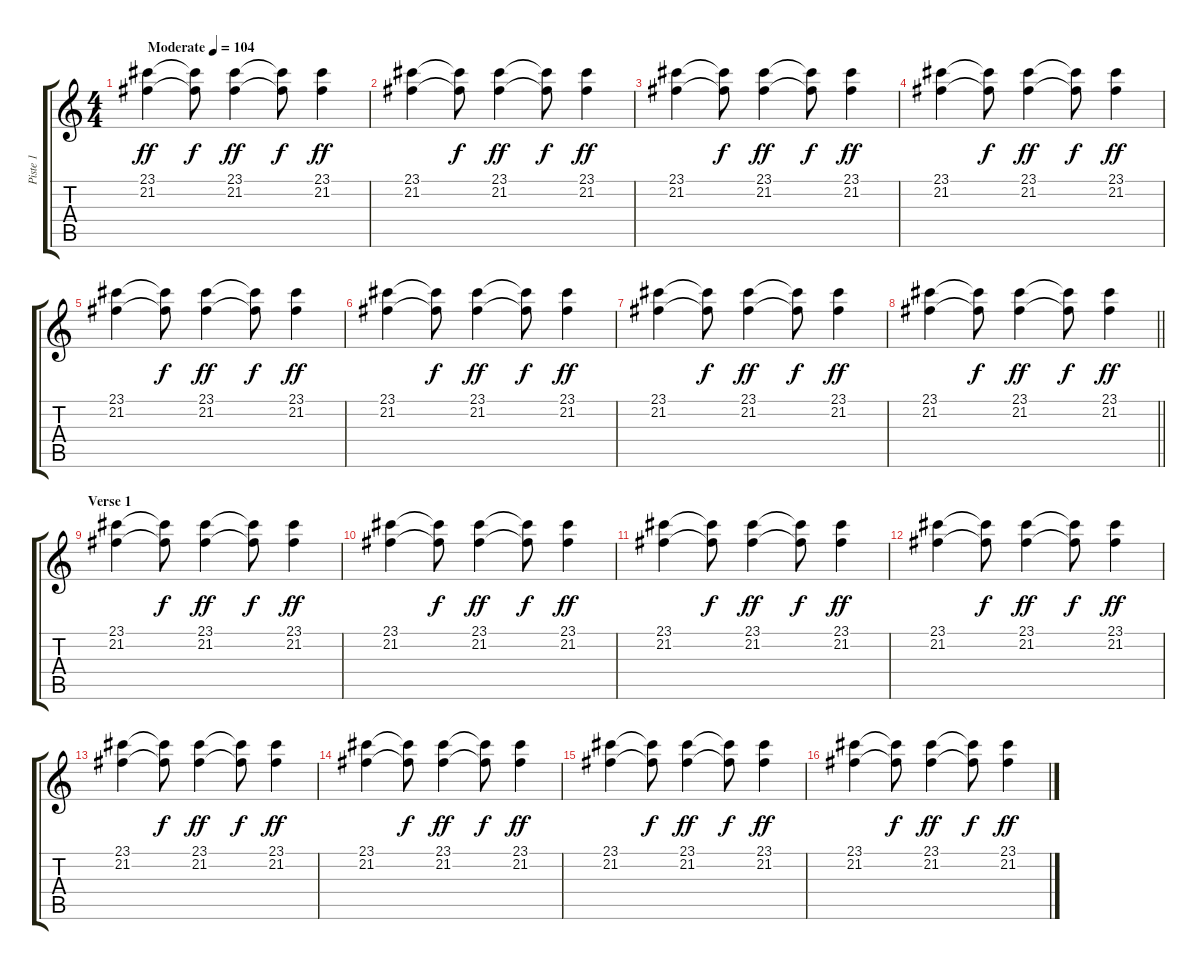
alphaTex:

\track ("Piste 1" "Piste 1") {instrument electricgrandpiano}
\staff {score tabs}
\tuning (D4 A3 F3 C3 G2 D2) {hide}
\ts (4 4)
\tempo (104 "Moderate")
\clef g2
\ks c
(23.1 21.2).4{dy ff instrument electricgrandpiano} (23.1{t} 21.2{t}).8{dy f} (23.1 21.2).4{dy ff} (23.1{t} 21.2{t}).8{dy f} (23.1 21.2).4{dy ff} |
(23.1 21.2).4 (23.1{t} 21.2{t}).8{dy f} (23.1 21.2).4{dy ff} (23.1{t} 21.2{t}).8{dy f} (23.1 21.2).4{dy ff} |
(23.1 21.2).4 (23.1{t} 21.2{t}).8{dy f} (23.1 21.2).4{dy ff} (23.1{t} 21.2{t}).8{dy f} (23.1 21.2).4{dy ff} |
(23.1 21.2).4 (23.1{t} 21.2{t}).8{dy f} (23.1 21.2).4{dy ff} (23.1{t} 21.2{t}).8{dy f} (23.1 21.2).4{dy ff} |
(23.1 21.2).4 (23.1{t} 21.2{t}).8{dy f} (23.1 21.2).4{dy ff} (23.1{t} 21.2{t}).8{dy f} (23.1 21.2).4{dy ff} |
(23.1 21.2).4 (23.1{t} 21.2{t}).8{dy f} (23.1 21.2).4{dy ff} (23.1{t} 21.2{t}).8{dy f} (23.1 21.2).4{dy ff} |
(23.1 21.2).4 (23.1{t} 21.2{t}).8{dy f} (23.1 21.2).4{dy ff} (23.1{t} 21.2{t}).8{dy f} (23.1 21.2).4{dy ff} |
\barLineRight lightlight
(23.1 21.2).4 (23.1{t} 21.2{t}).8{dy f} (23.1 21.2).4{dy ff} (23.1{t} 21.2{t}).8{dy f} (23.1 21.2).4{dy ff} |
\section ("" "Verse 1")
(23.1 21.2).4 (23.1{t} 21.2{t}).8{dy f} (23.1 21.2).4{dy ff} (23.1{t} 21.2{t}).8{dy f} (23.1 21.2).4{dy ff} |
(23.1 21.2).4 (23.1{t} 21.2{t}).8{dy f} (23.1 21.2).4{dy ff} (23.1{t} 21.2{t}).8{dy f} (23.1 21.2).4{dy ff} |
(23.1 21.2).4 (23.1{t} 21.2{t}).8{dy f} (23.1 21.2).4{dy ff} (23.1{t} 21.2{t}).8{dy f} (23.1 21.2).4{dy ff} |
(23.1 21.2).4 (23.1{t} 21.2{t}).8{dy f} (23.1 21.2).4{dy ff} (23.1{t} 21.2{t}).8{dy f} (23.1 21.2).4{dy ff} |
(23.1 21.2).4 (23.1{t} 21.2{t}).8{dy f} (23.1 21.2).4{dy ff} (23.1{t} 21.2{t}).8{dy f} (23.1 21.2).4{dy ff} |
(23.1 21.2).4 (23.1{t} 21.2{t}).8{dy f} (23.1 21.2).4{dy ff} (23.1{t} 21.2{t}).8{dy f} (23.1 21.2).4{dy ff} |
(23.1 21.2).4 (23.1{t} 21.2{t}).8{dy f} (23.1 21.2).4{dy ff} (23.1{t} 21.2{t}).8{dy f} (23.1 21.2).4{dy ff} |
(23.1 21.2).4 (23.1{t} 21.2{t}).8{dy f} (23.1 21.2).4{dy ff} (23.1{t} 21.2{t}).8{dy f} (23.1 21.2).4{dy ff}
